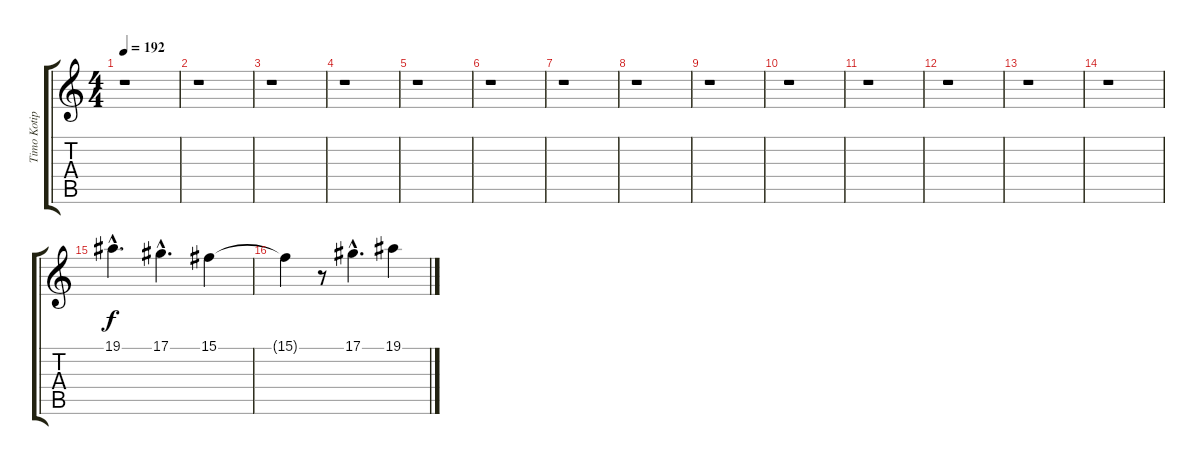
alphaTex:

\track ("Timo Kotipelto" "Timo Kotip") {instrument lead1square}
\staff {score tabs}
\tuning (Eb4 Bb3 Gb3 Db3 Ab2 Eb2) {hide}
\ts (4 4)
\tempo 192
\clef g2
\ks c
r.1{dy f} |
r.1 |
r.1 |
r.1 |
r.1 |
r.1 |
r.1 |
r.1 |
r.1 |
r.1 |
r.1 |
r.1 |
r.1 |
r.1 |
19.1{hac}.4{d} 17.1{hac}.4{d} 15.1.4 |
15.1{t}.4 r.8 17.1{hac}.4{d} 19.1.4
